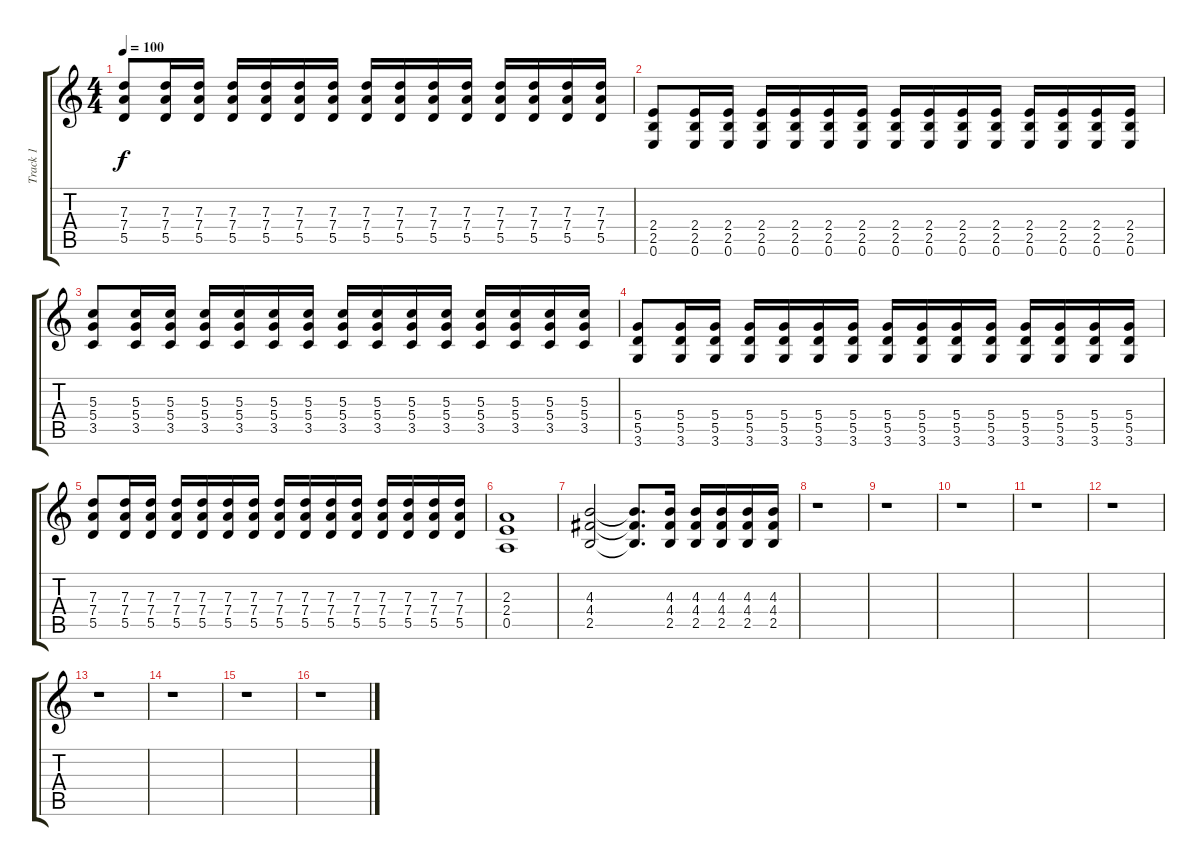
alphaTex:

\track ("Track 1" "Track 1") {instrument distortionguitar}
\staff {score tabs}
\tuning (E4 B3 G3 D3 A2 E2) {hide}
\ts (4 4)
\tempo 100
\clef g2
\ks c
(7.3 7.4 5.5).8{dy f} (7.3 7.4 5.5).16 (7.3 7.4 5.5).16 (7.3 7.4 5.5).16 (7.3 7.4 5.5).16 (7.3 7.4 5.5).16 (7.3 7.4 5.5).16 (7.3 7.4 5.5).16 (7.3 7.4 5.5).16 (7.3 7.4 5.5).16 (7.3 7.4 5.5).16 (7.3 7.4 5.5).16 (7.3 7.4 5.5).16 (7.3 7.4 5.5).16 (7.3 7.4 5.5).16 |
(2.4 2.5 0.6).8 (2.4 2.5 0.6).16 (2.4 2.5 0.6).16 (2.4 2.5 0.6).16 (2.4 2.5 0.6).16 (2.4 2.5 0.6).16 (2.4 2.5 0.6).16 (2.4 2.5 0.6).16 (2.4 2.5 0.6).16 (2.4 2.5 0.6).16 (2.4 2.5 0.6).16 (2.4 2.5 0.6).16 (2.4 2.5 0.6).16 (2.4 2.5 0.6).16 (2.4 2.5 0.6).16 |
(5.3 5.4 3.5).8 (5.3 5.4 3.5).16 (5.3 5.4 3.5).16 (5.3 5.4 3.5).16 (5.3 5.4 3.5).16 (5.3 5.4 3.5).16 (5.3 5.4 3.5).16 (5.3 5.4 3.5).16 (5.3 5.4 3.5).16 (5.3 5.4 3.5).16 (5.3 5.4 3.5).16 (5.3 5.4 3.5).16 (5.3 5.4 3.5).16 (5.3 5.4 3.5).16 (5.3 5.4 3.5).16 |
(5.4 5.5 3.6).8 (5.4 5.5 3.6).16 (5.4 5.5 3.6).16 (5.4 5.5 3.6).16 (5.4 5.5 3.6).16 (5.4 5.5 3.6).16 (5.4 5.5 3.6).16 (5.4 5.5 3.6).16 (5.4 5.5 3.6).16 (5.4 5.5 3.6).16 (5.4 5.5 3.6).16 (5.4 5.5 3.6).16 (5.4 5.5 3.6).16 (5.4 5.5 3.6).16 (5.4 5.5 3.6).16 |
(7.3 7.4 5.5).8 (7.3 7.4 5.5).16 (7.3 7.4 5.5).16 (7.3 7.4 5.5).16 (7.3 7.4 5.5).16 (7.3 7.4 5.5).16 (7.3 7.4 5.5).16 (7.3 7.4 5.5).16 (7.3 7.4 5.5).16 (7.3 7.4 5.5).16 (7.3 7.4 5.5).16 (7.3 7.4 5.5).16 (7.3 7.4 5.5).16 (7.3 7.4 5.5).16 (7.3 7.4 5.5).16 |
(2.3 2.4 0.5).1 |
(4.3 4.4 2.5).2 (4.3{t} 4.4{t} 2.5{t}).8{d} (4.3 4.4 2.5).16 (4.3 4.4 2.5).16 (4.3 4.4 2.5).16 (4.3 4.4 2.5).16 (4.3 4.4 2.5).16 |
r.1 |
r.1 |
r.1 |
r.1 |
r.1 |
r.1 |
r.1 |
r.1 |
r.1
